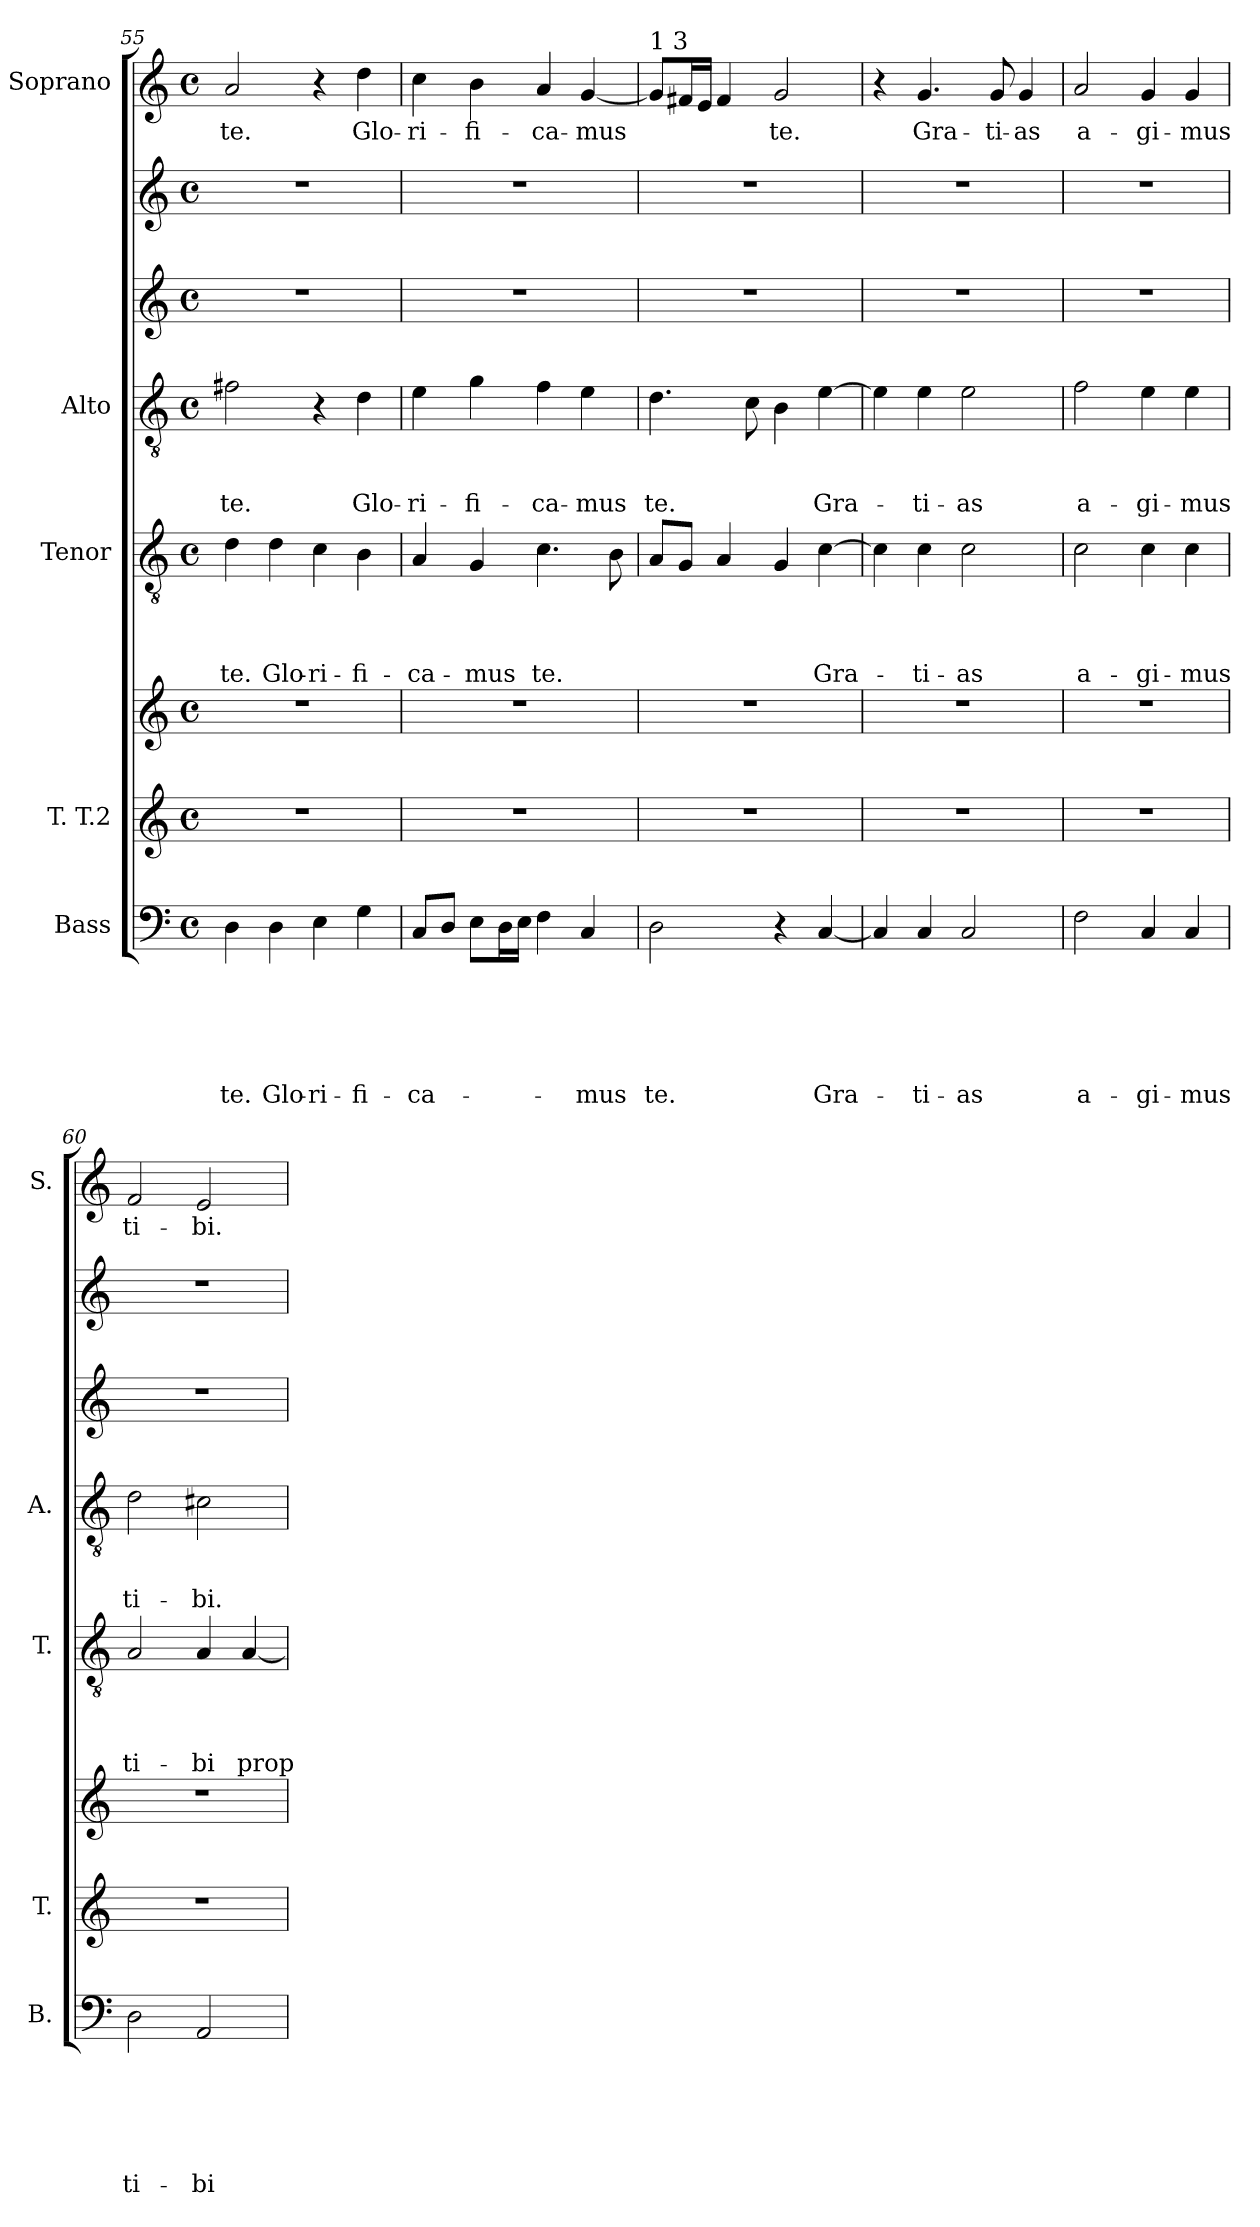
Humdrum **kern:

**kern	**text	**text	**text	**text	**text	**text	**kern	**kern	**kern	**text	**text	**text	**text	**kern	**text	**text	**text	**kern	**kern	**kern	**text
*part7	*part7	*part7	*part7	*part7	*part7	*part7	*part6	*part6	*part5	*part5	*part5	*part5	*part5	*part4	*part4	*part4	*part4	*part3	*part2	*part1	*part1
*staff8	*staff8	*staff8	*staff8	*staff8	*staff8	*staff8	*staff7	*staff6	*staff5	*staff5	*staff5	*staff5	*staff5	*staff4	*staff4	*staff4	*staff4	*staff3	*staff2	*staff1	*staff1
*I"Bass	*	*	*	*	*	*	*I"T. T.2	*	*I"Tenor	*	*	*	*	*I"Alto	*	*	*	*	*	*I"Soprano	*
*I'B.	*	*	*	*	*	*	*I'T.	*	*I'T.	*	*	*	*	*I'A.	*	*	*	*	*	*I'S.	*
*clefF4	*	*	*	*	*	*	*clefG2	*clefG2	*clefGv2	*	*	*	*	*clefGv2	*	*	*	*clefG2	*clefG2	*clefG2	*
*k[]	*	*	*	*	*	*	*k[]	*k[]	*k[]	*	*	*	*	*k[]	*	*	*	*k[]	*k[]	*k[]	*
*C:	*	*	*	*	*	*	*C:	*C:	*C:	*	*	*	*	*C:	*	*	*	*C:	*C:	*C:	*
*M4/4	*	*	*	*	*	*	*M4/4	*M4/4	*M4/4	*	*	*	*	*M4/4	*	*	*	*M4/4	*M4/4	*M4/4	*
*met(c)	*	*	*	*	*	*	*met(c)	*met(c)	*met(c)	*	*	*	*	*met(c)	*	*	*	*met(c)	*met(c)	*met(c)	*
=55	=55	=55	=55	=55	=55	=55	=55	=55	=55	=55	=55	=55	=55	=55	=55	=55	=55	=55	=55	=55	=55
!	!	!	!	!	!	!LO:LY:b	!	!	!	!	!	!	!LO:LY:b	!	!	!	!LO:LY:b	!	!	!	!LO:LY:b
4D\	.	.	.	.	.	te.	1r	1r	4d\	.	.	.	te.	2f#X\	.	.	te.	1r	1r	2a/	te.
!	!	!	!	!	!	!LO:LY:b	!	!	!	!	!	!	!LO:LY:b	!	!	!	!	!	!	!	!
4D\	.	.	.	.	.	Glo-	.	.	4d\	.	.	.	Glo-	.	.	.	.	.	.	.	.
!	!	!	!	!	!	!LO:LY:b	!	!	!	!	!	!	!LO:LY:b	!	!	!	!	!	!	!	!
4E\	.	.	.	.	.	-ri-	.	.	4c\	.	.	.	-ri-	4r	.	.	.	.	.	4r	.
!	!	!	!	!	!	!LO:LY:b	!	!	!	!	!	!	!LO:LY:b	!	!	!	!LO:LY:b	!	!	!	!LO:LY:b
4G\	.	.	.	.	.	-fi-	.	.	4B\	.	.	.	-fi-	4d\	.	.	Glo-	.	.	4dd\	Glo-
=56	=56	=56	=56	=56	=56	=56	=56	=56	=56	=56	=56	=56	=56	=56	=56	=56	=56	=56	=56	=56	=56
!	!	!	!	!	!	!LO:LY:b	!	!	!	!	!	!	!LO:LY:b	!	!	!	!LO:LY:b	!	!	!	!LO:LY:b
8C/L	.	.	.	.	.	-ca-	1r	1r	4A/	.	.	.	-ca-	4e\	.	.	-ri-	1r	1r	4cc\	-ri-
8D/J	.	.	.	.	.	.	.	.	.	.	.	.	.	.	.	.	.	.	.	.	.
!	!	!	!	!	!	!	!	!	!	!	!	!	!LO:LY:b	!	!	!	!LO:LY:b	!	!	!	!LO:LY:b
8E\L	.	.	.	.	.	.	.	.	4G/	.	.	.	-mus	4g\	.	.	-fi-	.	.	4b\	-fi-
16D\L	.	.	.	.	.	.	.	.	.	.	.	.	.	.	.	.	.	.	.	.	.
16E\JJ	.	.	.	.	.	.	.	.	.	.	.	.	.	.	.	.	.	.	.	.	.
!	!	!	!	!	!	!	!	!	!	!	!	!	!LO:LY:b	!	!	!	!LO:LY:b	!	!	!	!LO:LY:b
4F\	.	.	.	.	.	.	.	.	4.c\	.	.	.	te.	4f\	.	.	-ca-	.	.	4a/	-ca-
!	!	!	!	!	!	!LO:LY:b	!	!	!	!	!	!	!	!	!	!	!LO:LY:b	!	!	!	!LO:LY:b
4C/	.	.	.	.	.	-mus	.	.	.	.	.	.	.	4e\	.	.	-mus	.	.	[<4g/	-mus
.	.	.	.	.	.	.	.	.	8B\	.	.	.	.	.	.	.	.	.	.	.	.
!!LO:PB:g=z
=57	=57	=57	=57	=57	=57	=57	=57	=57	=57	=57	=57	=57	=57	=57	=57	=57	=57	=57	=57	=57	=57
!	!	!	!	!	!	!	!	!	!	!	!	!	!	!	!	!	!	!	!	!LO:TX:a:t=1 3	!
!	!	!	!	!	!	!LO:LY:b	!	!	!	!	!	!	!	!	!	!	!LO:LY:b	!	!	!	!
2D\	.	.	.	.	.	te.	1r	1r	8A/L	.	.	.	.	4.d\	.	.	te.	1r	1r	8g/L]	.
.	.	.	.	.	.	.	.	.	8G/J	.	.	.	.	.	.	.	.	.	.	16f#X/L	.
.	.	.	.	.	.	.	.	.	.	.	.	.	.	.	.	.	.	.	.	16e/JJ	.
.	.	.	.	.	.	.	.	.	4A/	.	.	.	.	.	.	.	.	.	.	4f#/	.
.	.	.	.	.	.	.	.	.	.	.	.	.	.	8c\	.	.	.	.	.	.	.
!	!	!	!	!	!	!	!	!	!	!	!	!	!	!	!	!	!	!	!	!	!LO:LY:b
4r	.	.	.	.	.	.	.	.	4G/	.	.	.	.	4B\	.	.	.	.	.	2g/	te.
!	!	!	!	!	!	!LO:LY:b	!	!	!	!	!	!	!LO:LY:b	!	!	!	!LO:LY:b	!	!	!	!
[<4C/	.	.	.	.	.	Gra-	.	.	[>4c\	.	.	.	Gra-	[>4e\	.	.	Gra-	.	.	.	.
=58	=58	=58	=58	=58	=58	=58	=58	=58	=58	=58	=58	=58	=58	=58	=58	=58	=58	=58	=58	=58	=58
4C/]	.	.	.	.	.	.	1r	1r	4c\]	.	.	.	.	4e\]	.	.	.	1r	1r	4r	.
!	!	!	!	!	!	!LO:LY:b	!	!	!	!	!	!	!LO:LY:b	!	!	!	!LO:LY:b	!	!	!	!LO:LY:b
4C/	.	.	.	.	.	-ti-	.	.	4c\	.	.	.	-ti-	4e\	.	.	-ti-	.	.	4.g/	Gra-
!	!	!	!	!	!	!LO:LY:b	!	!	!	!	!	!	!LO:LY:b	!	!	!	!LO:LY:b	!	!	!	!
2C/	.	.	.	.	.	-as	.	.	2c\	.	.	.	-as	2e\	.	.	-as	.	.	.	.
!	!	!	!	!	!	!	!	!	!	!	!	!	!	!	!	!	!	!	!	!	!LO:LY:b
.	.	.	.	.	.	.	.	.	.	.	.	.	.	.	.	.	.	.	.	8g/	-ti-
!	!	!	!	!	!	!	!	!	!	!	!	!	!	!	!	!	!	!	!	!	!LO:LY:b
.	.	.	.	.	.	.	.	.	.	.	.	.	.	.	.	.	.	.	.	4g/	-as
=59	=59	=59	=59	=59	=59	=59	=59	=59	=59	=59	=59	=59	=59	=59	=59	=59	=59	=59	=59	=59	=59
!	!	!	!	!	!	!LO:LY:b	!	!	!	!	!	!	!LO:LY:b	!	!	!	!LO:LY:b	!	!	!	!LO:LY:b
2F\	.	.	.	.	.	a-	1r	1r	2c\	.	.	.	a-	2f\	.	.	a-	1r	1r	2a/	a-
!	!	!	!	!	!	!LO:LY:b	!	!	!	!	!	!	!LO:LY:b	!	!	!	!LO:LY:b	!	!	!	!LO:LY:b
4C/	.	.	.	.	.	-gi-	.	.	4c\	.	.	.	-gi-	4e\	.	.	-gi-	.	.	4g/	-gi-
!	!	!	!	!	!	!LO:LY:b	!	!	!	!	!	!	!LO:LY:b	!	!	!	!LO:LY:b	!	!	!	!LO:LY:b
4C/	.	.	.	.	.	-mus	.	.	4c\	.	.	.	-mus	4e\	.	.	-mus	.	.	4g/	-mus
=60	=60	=60	=60	=60	=60	=60	=60	=60	=60	=60	=60	=60	=60	=60	=60	=60	=60	=60	=60	=60	=60
!	!	!	!	!	!	!LO:LY:b	!	!	!	!	!	!	!LO:LY:b	!	!	!	!LO:LY:b	!	!	!	!LO:LY:b
2D\	.	.	.	.	.	ti-	1r	1r	2A/	.	.	.	ti-	2d\	.	.	ti-	1r	1r	2f/	ti-
!	!	!	!	!	!	!LO:LY:b	!	!	!	!	!	!	!LO:LY:b	!	!	!	!LO:LY:b	!	!	!	!LO:LY:b
2AA/	.	.	.	.	.	-bi	.	.	4A/	.	.	.	-bi	2c#X\	.	.	-bi.	.	.	2e/	-bi.
!	!	!	!	!	!	!	!	!	!	!	!	!	!LO:LY:b	!	!	!	!	!	!	!	!
.	.	.	.	.	.	.	.	.	[<4A/	.	.	.	prop-	.	.	.	.	.	.	.	.
=	=	=	=	=	=	=	=	=	=	=	=	=	=	=	=	=	=	=	=	=	=
*-	*-	*-	*-	*-	*-	*-	*-	*-	*-	*-	*-	*-	*-	*-	*-	*-	*-	*-	*-	*-	*-
